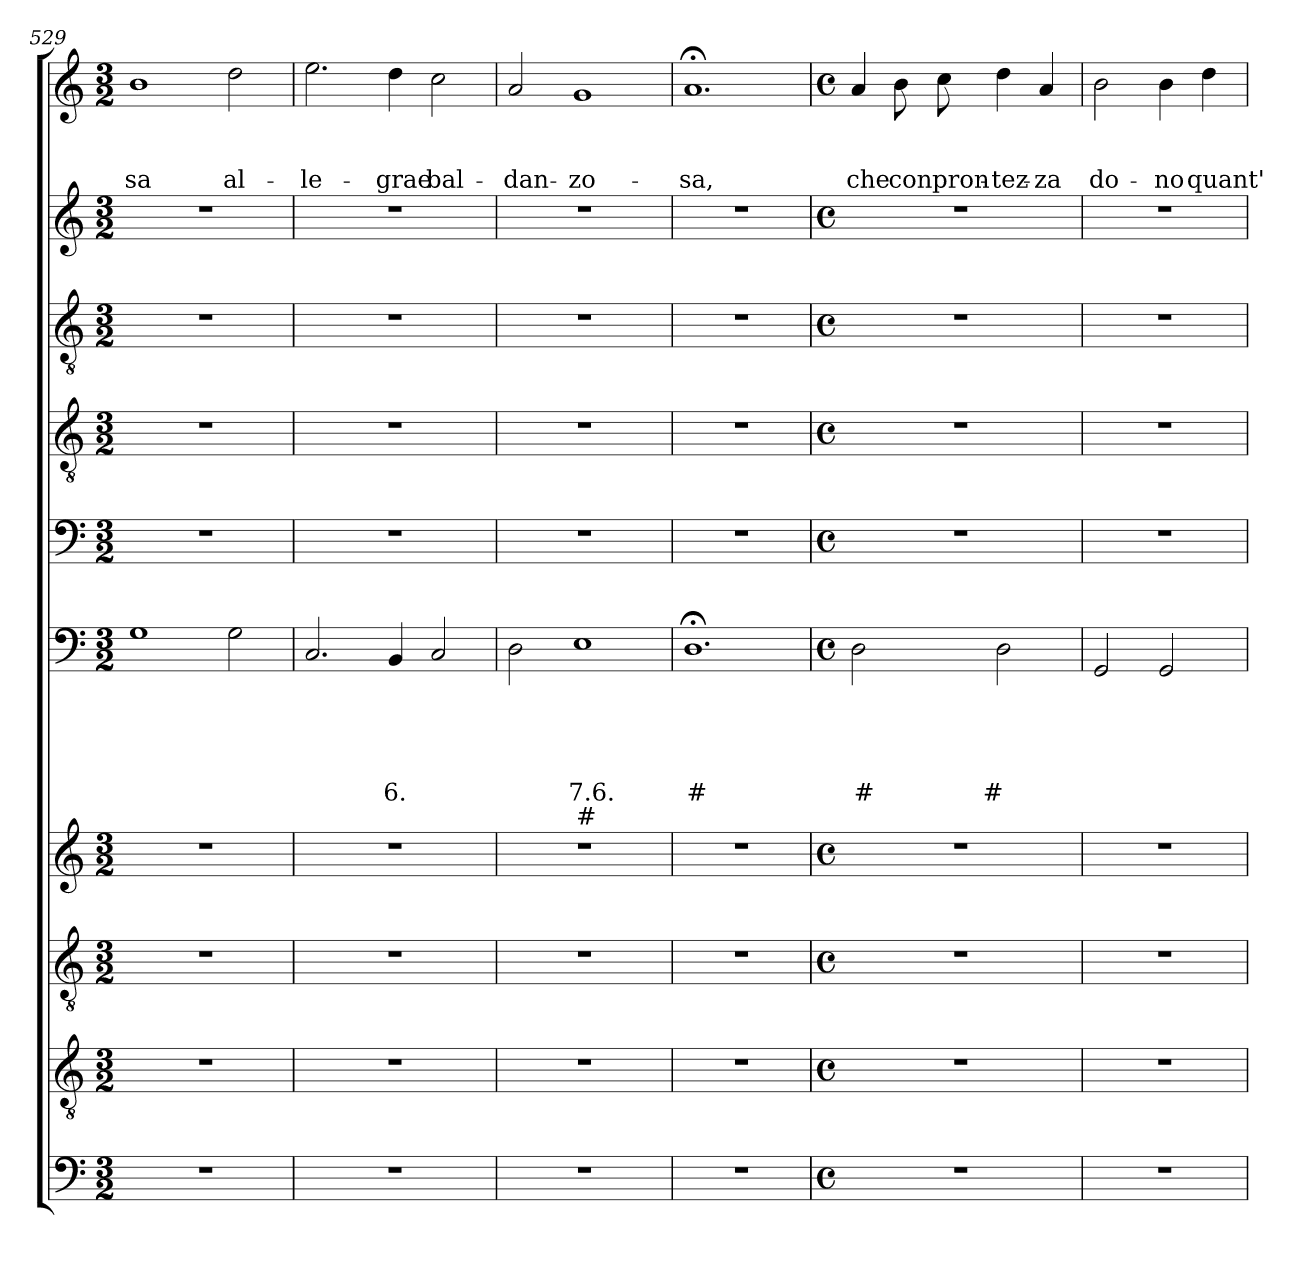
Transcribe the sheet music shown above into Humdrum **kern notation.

**kern	**kern	**kern	**kern	**kern	**text	**text	**text	**text	**text	**text	**kern	**kern	**kern	**kern	**kern	**text	**text	**text
*part10	*part9	*part8	*part7	*part6	*part6	*part6	*part6	*part6	*part6	*part6	*part5	*part4	*part3	*part2	*part1	*part1	*part1	*part1
*staff10	*staff9	*staff8	*staff7	*staff6	*staff6	*staff6	*staff6	*staff6	*staff6	*staff6	*staff5	*staff4	*staff3	*staff2	*staff1	*staff1	*staff1	*staff1
*clefF4	*clefGv2	*clefGv2	*clefG2	*clefF4	*	*	*	*	*	*	*clefF4	*clefGv2	*clefGv2	*clefG2	*clefG2	*	*	*
*k[]	*k[]	*k[]	*k[]	*k[]	*	*	*	*	*	*	*k[]	*k[]	*k[]	*k[]	*k[]	*	*	*
*C:	*C:	*C:	*C:	*C:	*	*	*	*	*	*	*C:	*C:	*C:	*C:	*C:	*	*	*
*M3/2	*M3/2	*M3/2	*M3/2	*M3/2	*	*	*	*	*	*	*M3/2	*M3/2	*M3/2	*M3/2	*M3/2	*	*	*
=529	=529	=529	=529	=529	=529	=529	=529	=529	=529	=529	=529	=529	=529	=529	=529	=529	=529	=529
1.r	1.r	1.r	1.r	1G	.	.	.	.	.	.	1.r	1.r	1.r	1.r	1b	.	.	-sa
.	.	.	.	2G\	.	.	.	.	.	.	.	.	.	.	2dd\	.	.	al-
=530	=530	=530	=530	=530	=530	=530	=530	=530	=530	=530	=530	=530	=530	=530	=530	=530	=530	=530
1.r	1.r	1.r	1.r	2.C/	.	.	.	.	.	.	1.r	1.r	1.r	1.r	2.ee\	.	.	-le-
.	.	.	.	4BB/	.	.	.	.	6.	.	.	.	.	.	4dd\	.	.	-grae
.	.	.	.	2C/	.	.	.	.	.	.	.	.	.	.	2cc\	.	.	bal-
=531	=531	=531	=531	=531	=531	=531	=531	=531	=531	=531	=531	=531	=531	=531	=531	=531	=531	=531
1.r	1.r	1.r	1.r	2D\	.	.	.	.	.	.	1.r	1.r	1.r	1.r	2a/	.	.	-dan-
.	.	.	.	1E	.	.	.	.	7.6.	#	.	.	.	.	1g	.	.	-zo-
=532	=532	=532	=532	=532	=532	=532	=532	=532	=532	=532	=532	=532	=532	=532	=532	=532	=532	=532
1.r	1.r	1.r	1.r	1.D;<	.	.	.	.	#	.	1.r	1.r	1.r	1.r	1.a;<	.	.	-sa,
=533	=533	=533	=533	=533	=533	=533	=533	=533	=533	=533	=533	=533	=533	=533	=533	=533	=533	=533
*M4/4	*M4/4	*M4/4	*M4/4	*M4/4	*	*	*	*	*	*	*M4/4	*M4/4	*M4/4	*M4/4	*M4/4	*	*	*
*met(c)	*met(c)	*met(c)	*met(c)	*met(c)	*	*	*	*	*	*	*met(c)	*met(c)	*met(c)	*met(c)	*met(c)	*	*	*
1r	1r	1r	1r	2D\	.	.	.	.	#	.	1r	1r	1r	1r	4a/	.	.	che
.	.	.	.	.	.	.	.	.	.	.	.	.	.	.	8b\	.	.	con
.	.	.	.	.	.	.	.	.	.	.	.	.	.	.	8cc\	.	.	pron-
.	.	.	.	2D\	.	.	.	.	#	.	.	.	.	.	4dd\	.	.	-tez-
.	.	.	.	.	.	.	.	.	.	.	.	.	.	.	4a/	.	.	-za
=534	=534	=534	=534	=534	=534	=534	=534	=534	=534	=534	=534	=534	=534	=534	=534	=534	=534	=534
1r	1r	1r	1r	2GG/	.	.	.	.	.	.	1r	1r	1r	1r	2b\	.	.	do-
.	.	.	.	2GG/	.	.	.	.	.	.	.	.	.	.	4b\	.	.	-no
.	.	.	.	.	.	.	.	.	.	.	.	.	.	.	4dd\	.	.	quant'
=	=	=	=	=	=	=	=	=	=	=	=	=	=	=	=	=	=	=
*-	*-	*-	*-	*-	*-	*-	*-	*-	*-	*-	*-	*-	*-	*-	*-	*-	*-	*-
